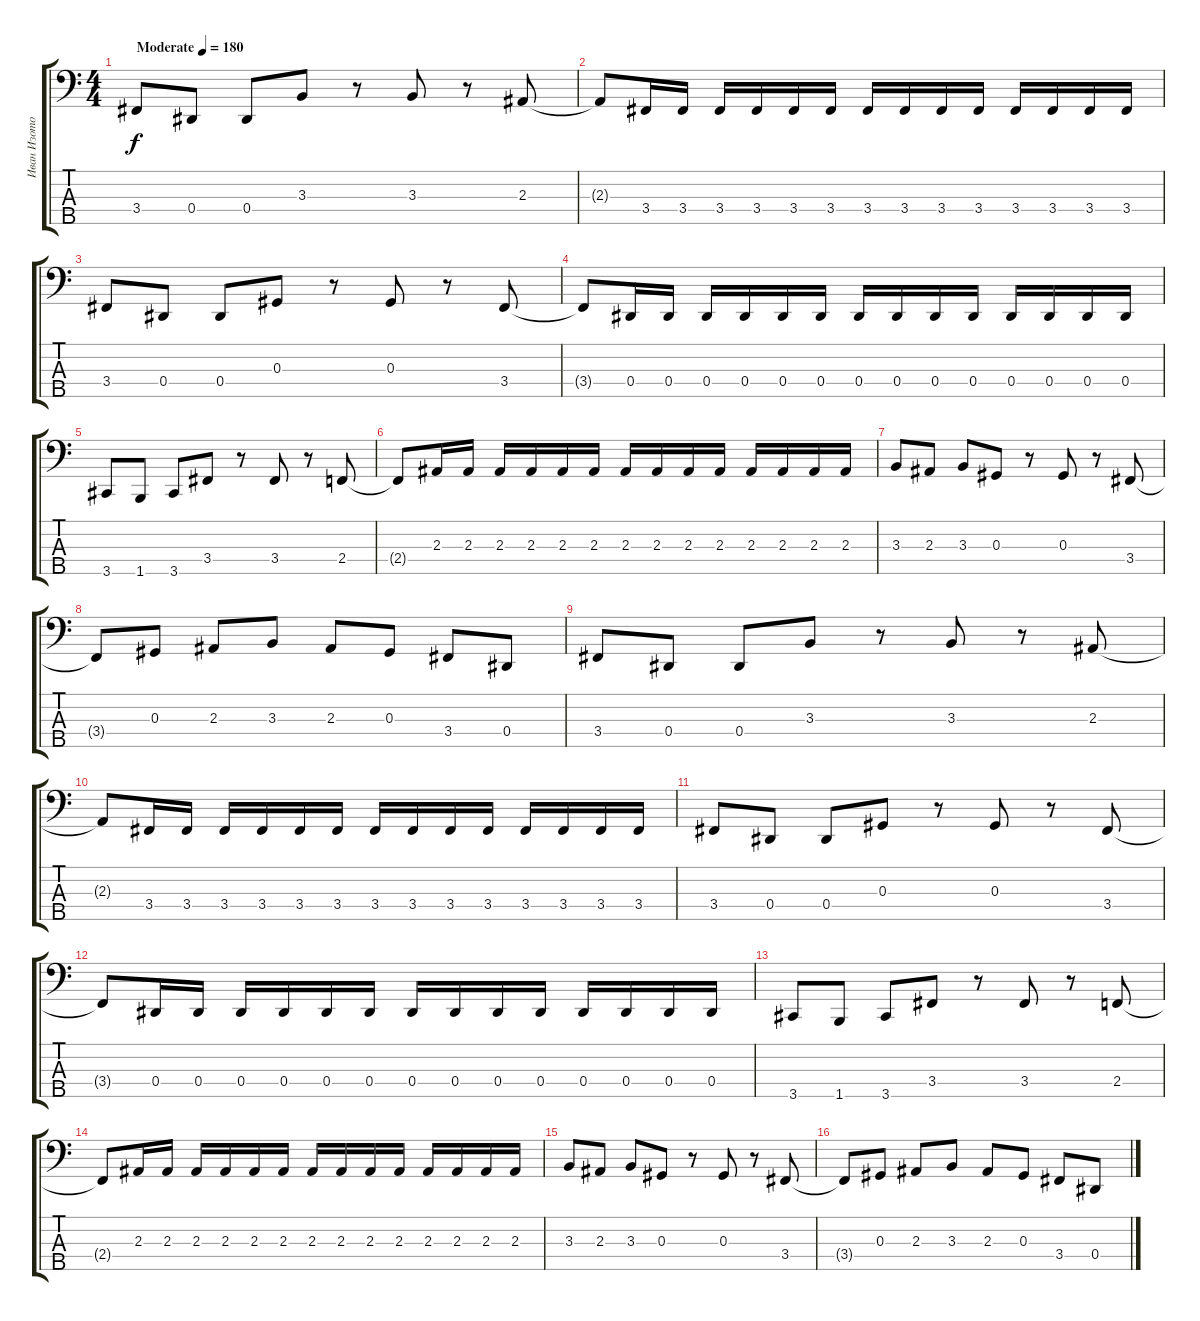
\track ("Иван Изотов" "Иван Изото") {instrument electricbasspick}
\staff {score tabs}
\tuning (Gb2 Db2 Ab1 Eb1 Bb0) {hide}
\ts (4 4)
\tempo (180 "Moderate")
\clef f4
\ks c
3.4.8{dy f instrument electricbasspick} 0.4.8 0.4.8 3.3.8 r.8 3.3.8 r.8 2.3.8 |
2.3{t}.8 3.4.16 3.4.16 3.4.16 3.4.16 3.4.16 3.4.16 3.4.16 3.4.16 3.4.16 3.4.16 3.4.16 3.4.16 3.4.16 3.4.16 |
3.4.8 0.4.8 0.4.8 0.3.8 r.8 0.3.8 r.8 3.4.8 |
3.4{t}.8 0.4.16 0.4.16 0.4.16 0.4.16 0.4.16 0.4.16 0.4.16 0.4.16 0.4.16 0.4.16 0.4.16 0.4.16 0.4.16 0.4.16 |
3.5.8 1.5.8 3.5.8 3.4.8 r.8 3.4.8 r.8 2.4.8 |
2.4{t}.8 2.3.16 2.3.16 2.3.16 2.3.16 2.3.16 2.3.16 2.3.16 2.3.16 2.3.16 2.3.16 2.3.16 2.3.16 2.3.16 2.3.16 |
3.3.8 2.3.8 3.3.8 0.3.8 r.8 0.3.8 r.8 3.4.8 |
3.4{t}.8 0.3.8 2.3.8 3.3.8 2.3.8 0.3.8 3.4.8 0.4.8 |
3.4.8 0.4.8 0.4.8 3.3.8 r.8 3.3.8 r.8 2.3.8 |
2.3{t}.8 3.4.16 3.4.16 3.4.16 3.4.16 3.4.16 3.4.16 3.4.16 3.4.16 3.4.16 3.4.16 3.4.16 3.4.16 3.4.16 3.4.16 |
3.4.8 0.4.8 0.4.8 0.3.8 r.8 0.3.8 r.8 3.4.8 |
3.4{t}.8 0.4.16 0.4.16 0.4.16 0.4.16 0.4.16 0.4.16 0.4.16 0.4.16 0.4.16 0.4.16 0.4.16 0.4.16 0.4.16 0.4.16 |
3.5.8 1.5.8 3.5.8 3.4.8 r.8 3.4.8 r.8 2.4.8 |
2.4{t}.8 2.3.16 2.3.16 2.3.16 2.3.16 2.3.16 2.3.16 2.3.16 2.3.16 2.3.16 2.3.16 2.3.16 2.3.16 2.3.16 2.3.16 |
3.3.8 2.3.8 3.3.8 0.3.8 r.8 0.3.8 r.8 3.4.8 |
3.4{t}.8 0.3.8 2.3.8 3.3.8 2.3.8 0.3.8 3.4.8 0.4.8
